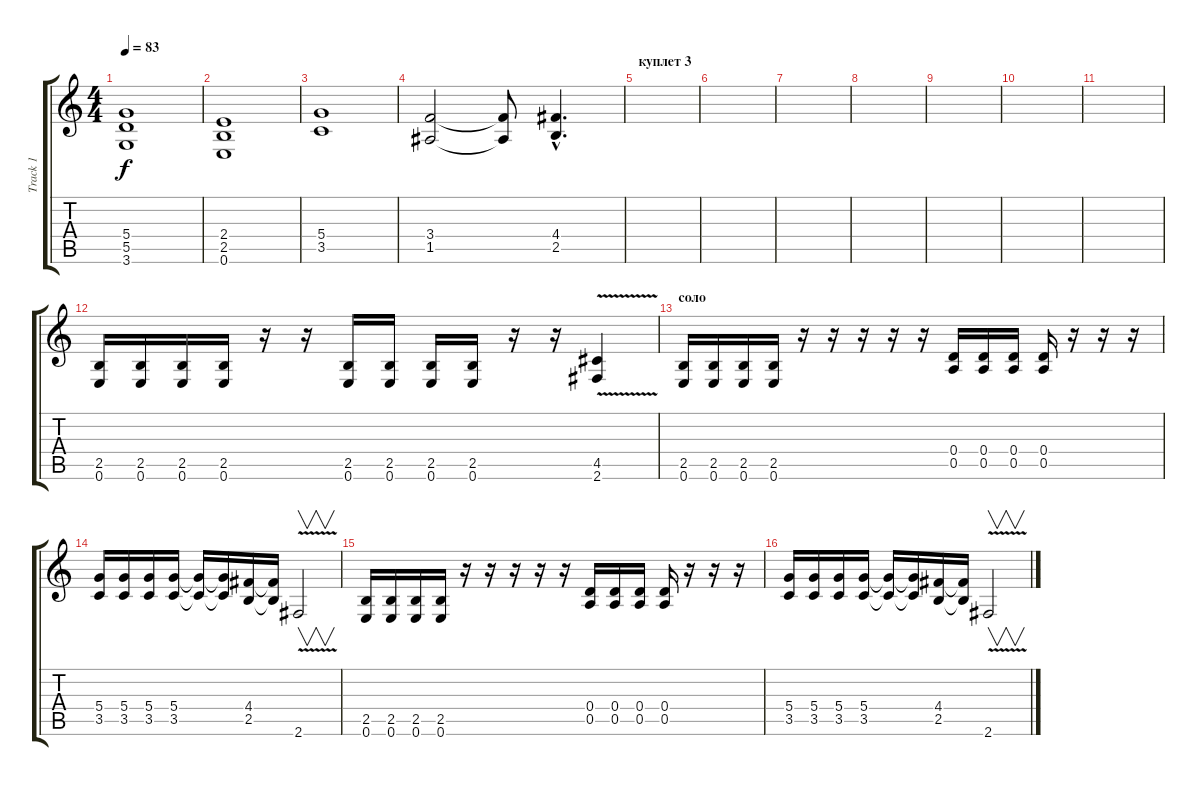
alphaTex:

\track ("Track 1" "Track 1") {instrument distortionguitar}
\staff {score tabs}
\tuning (E4 B3 G3 D3 A2 E2) {hide}
\ts (4 4)
\tempo 83
\clef g2
\ks c
(5.4 5.5 3.6).1{dy f} |
(2.4 2.5 0.6).1 |
(5.4 3.5).1 |
(3.4 1.5).2 (3.4{t} 1.5{t}).8 (4.4{hac} 2.5{hac}).4{d} |
\section ("" "куплет 3")
|
|
|
|
|
|
|
(2.5 0.6).16 (2.5 0.6).16 (2.5 0.6).16 (2.5 0.6).16 r.16 r.16 (2.5 0.6).16 (2.5 0.6).16 (2.5 0.6).16 (2.5 0.6).16 r.16 r.16 (4.5{v} 2.6{v}).4 |
\section ("" "соло")
(2.5 0.6).16{volume 16 balance 8} (2.5 0.6).16 (2.5 0.6).16 (2.5 0.6).16 r.16 r.16 r.16 r.16 r.16 (0.4 0.5).16 (0.4 0.5).16 (0.4 0.5).16 (0.4 0.5).16 r.16 r.16 r.16 |
(5.4 3.5).16 (5.4 3.5).16 (5.4 3.5).16 (5.4 3.5).16 (5.4{t} 3.5{t}).16 (5.4{t} 3.5{t}).16 (4.4 2.5).16 (4.4{t} 2.5{t}).16 2.6{v}.2{v} |
(2.5 0.6).16 (2.5 0.6).16 (2.5 0.6).16 (2.5 0.6).16 r.16 r.16 r.16 r.16 r.16 (0.4 0.5).16 (0.4 0.5).16 (0.4 0.5).16 (0.4 0.5).16 r.16 r.16 r.16 |
(5.4 3.5).16 (5.4 3.5).16 (5.4 3.5).16 (5.4 3.5).16 (5.4{t} 3.5{t}).16 (5.4{t} 3.5{t}).16 (4.4 2.5).16 (4.4{t} 2.5{t}).16 2.6{v}.2{v}
